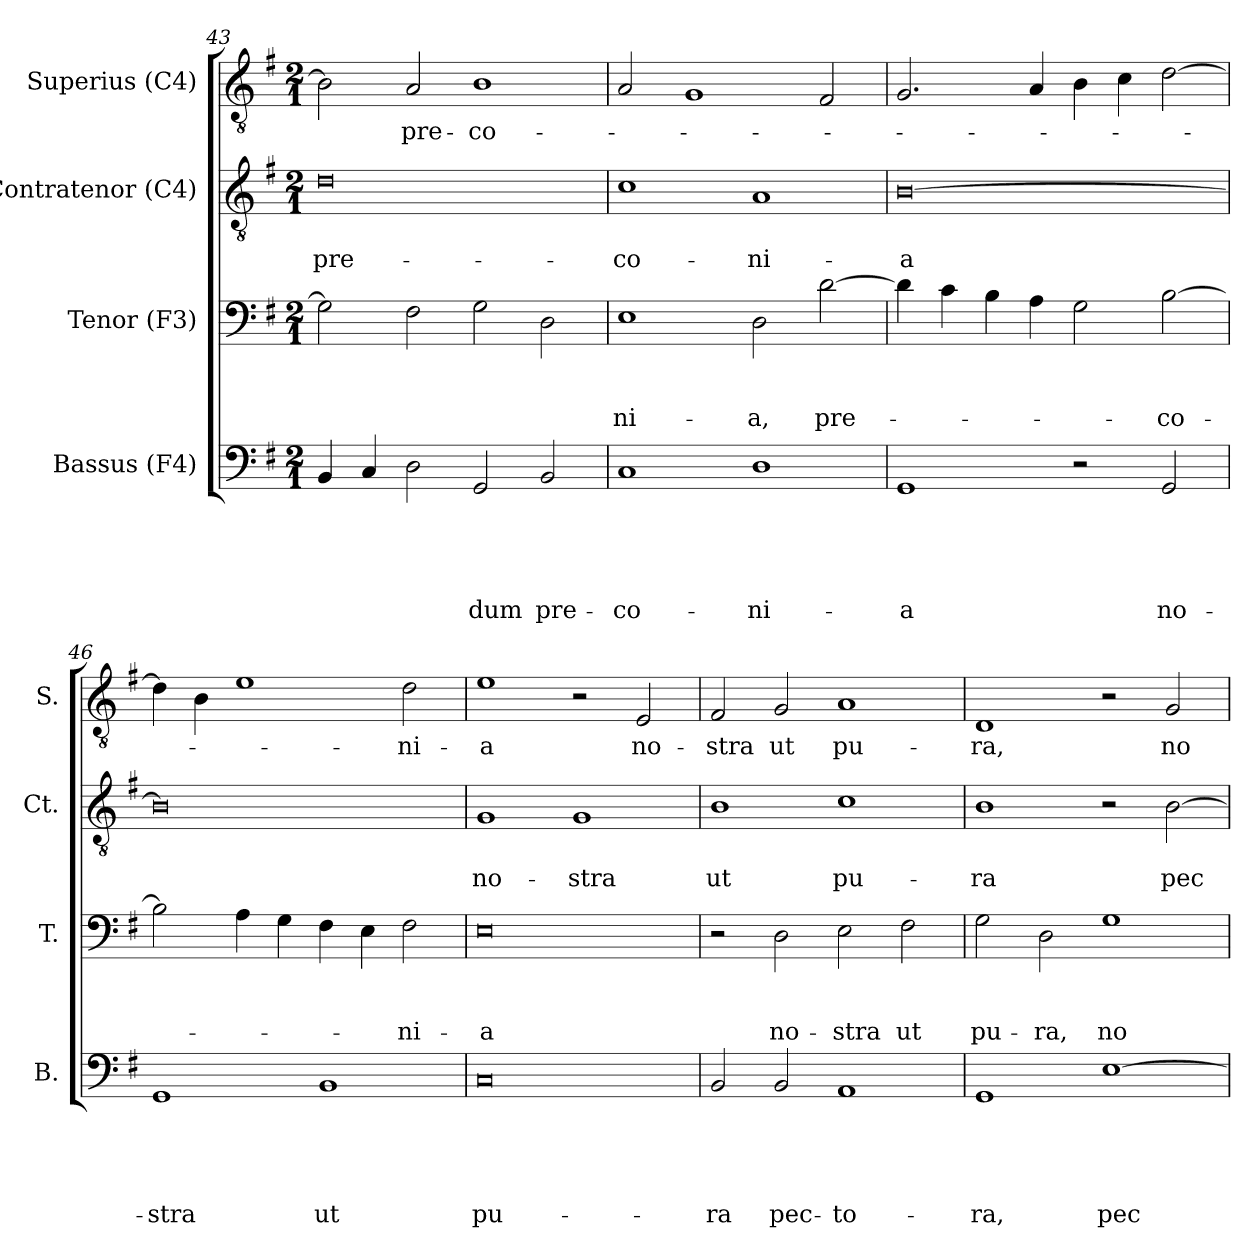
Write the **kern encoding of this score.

**kern	**text	**text	**text	**text	**text	**kern	**text	**text	**text	**kern	**text	**text	**kern	**text
*part4	*part4	*part4	*part4	*part4	*part4	*part3	*part3	*part3	*part3	*part2	*part2	*part2	*part1	*part1
*staff4	*staff4	*staff4	*staff4	*staff4	*staff4	*staff3	*staff3	*staff3	*staff3	*staff2	*staff2	*staff2	*staff1	*staff1
*I"Bassus (F4)	*	*	*	*	*	*I"Tenor (F3)	*	*	*	*I"Contratenor (C4)	*	*	*I"Superius (C4)	*
*I'B.	*	*	*	*	*	*I'T.	*	*	*	*I'Ct.	*	*	*I'S.	*
*clefF4	*	*	*	*	*	*clefF4	*	*	*	*clefGv2	*	*	*clefGv2	*
*k[f#]	*	*	*	*	*	*k[f#]	*	*	*	*k[f#]	*	*	*k[f#]	*
*G:	*	*	*	*	*	*G:	*	*	*	*G:	*	*	*G:	*
*M2/1	*	*	*	*	*	*M2/1	*	*	*	*M2/1	*	*	*M2/1	*
=43	=43	=43	=43	=43	=43	=43	=43	=43	=43	=43	=43	=43	=43	=43
!	!	!	!	!	!	!	!	!	!	!	!	!LO:LY:b:rj	!	!
4BB/	.	.	.	.	.	2G\]	.	.	.	0d	.	pre-	2B\]	.
4C/	.	.	.	.	.	.	.	.	.	.	.	.	.	.
!	!	!	!	!	!	!	!	!	!	!	!	!	!	!LO:LY:b
2D\	.	.	.	.	.	2F#\	.	.	.	.	.	.	2A/	pre-
!	!	!	!	!	!LO:LY:b	!	!	!	!	!	!	!	!	!LO:LY:b
2GG/	.	.	.	.	-dum	2G\	.	.	.	.	.	.	1B	-co-
!	!	!	!	!	!LO:LY:b	!	!	!	!	!	!	!	!	!
2BB/	.	.	.	.	pre-	2D\	.	.	.	.	.	.	.	.
=44	=44	=44	=44	=44	=44	=44	=44	=44	=44	=44	=44	=44	=44	=44
!	!	!	!	!	!LO:LY:b	!	!	!	!LO:LY:b	!	!	!LO:LY:b	!	!
1C	.	.	.	.	-co-	1E	.	.	-ni-	1c	.	-co-	2A/	.
.	.	.	.	.	.	.	.	.	.	.	.	.	1G	.
!	!	!	!	!	!LO:LY:b	!	!	!	!LO:LY:b	!	!	!LO:LY:b	!	!
1D	.	.	.	.	-ni-	2D\	.	.	-a,	1A	.	-ni-	.	.
!	!	!	!	!	!	!	!	!	!LO:LY:b	!	!	!	!	!
.	.	.	.	.	.	[<2d\	.	.	pre-	.	.	.	2F#/	.
!!LO:LB:g=z
=45	=45	=45	=45	=45	=45	=45	=45	=45	=45	=45	=45	=45	=45	=45
!	!	!	!	!	!LO:LY:b:rj	!	!	!	!	!	!	!LO:LY:b:rj	!	!
1GG	.	.	.	.	-a	4d\]	.	.	.	[>0B	.	-a	2.G/	.
.	.	.	.	.	.	4c\	.	.	.	.	.	.	.	.
.	.	.	.	.	.	4B\	.	.	.	.	.	.	.	.
.	.	.	.	.	.	4A\	.	.	.	.	.	.	4A/	.
2r	.	.	.	.	.	2G\	.	.	.	.	.	.	4B\	.
.	.	.	.	.	.	.	.	.	.	.	.	.	4c\	.
!	!	!	!	!	!LO:LY:b	!	!	!	!LO:LY:b	!	!	!	!	!
2GG/	.	.	.	.	no-	[>2B\	.	.	-co-	.	.	.	[>2d\	.
=46	=46	=46	=46	=46	=46	=46	=46	=46	=46	=46	=46	=46	=46	=46
!	!	!	!	!	!LO:LY:b	!	!	!	!	!	!	!	!	!
1GG	.	.	.	.	-stra	2B\]	.	.	.	0B]	.	.	4d\]	.
.	.	.	.	.	.	.	.	.	.	.	.	.	4B\	.
.	.	.	.	.	.	4A\	.	.	.	.	.	.	1e	.
.	.	.	.	.	.	4G\	.	.	.	.	.	.	.	.
!	!	!	!	!	!LO:LY:b	!	!	!	!	!	!	!	!	!
1BB	.	.	.	.	ut	4F#\	.	.	.	.	.	.	.	.
.	.	.	.	.	.	4E\	.	.	.	.	.	.	.	.
!	!	!	!	!	!	!	!	!	!LO:LY:b	!	!	!	!	!LO:LY:b
.	.	.	.	.	.	2F#\	.	.	-ni-	.	.	.	2d\	-ni-
=47	=47	=47	=47	=47	=47	=47	=47	=47	=47	=47	=47	=47	=47	=47
!	!	!	!	!	!LO:LY:b:rj	!	!	!	!LO:LY:b:rj	!	!	!LO:LY:b	!	!LO:LY:b:rj
0C	.	.	.	.	pu-	0E	.	.	-a	1G	.	no-	1e	-a
!	!	!	!	!	!	!	!	!	!	!	!	!LO:LY:b	!	!
.	.	.	.	.	.	.	.	.	.	1G	.	-stra	2r	.
!	!	!	!	!	!	!	!	!	!	!	!	!	!	!LO:LY:b
.	.	.	.	.	.	.	.	.	.	.	.	.	2E/	no-
=48	=48	=48	=48	=48	=48	=48	=48	=48	=48	=48	=48	=48	=48	=48
!	!	!	!	!	!LO:LY:b	!	!	!	!	!	!	!LO:LY:b	!	!LO:LY:b
2BB/	.	.	.	.	-ra	2r	.	.	.	1B	.	ut	2F#/	-stra
!	!	!	!	!	!LO:LY:b	!	!	!	!LO:LY:b	!	!	!	!	!LO:LY:b
2BB/	.	.	.	.	pec-	2D\	.	.	no-	.	.	.	2G/	ut
!	!	!	!	!	!LO:LY:b	!	!	!	!LO:LY:b	!	!	!LO:LY:b	!	!LO:LY:b
1AA	.	.	.	.	-to-	2E\	.	.	-stra	1c	.	pu-	1A	pu-
!	!	!	!	!	!	!	!	!	!LO:LY:b	!	!	!	!	!
.	.	.	.	.	.	2F#\	.	.	ut	.	.	.	.	.
!!LO:LB:g=z
=49	=49	=49	=49	=49	=49	=49	=49	=49	=49	=49	=49	=49	=49	=49
!	!	!	!	!	!LO:LY:b	!	!	!	!LO:LY:b	!	!	!LO:LY:b	!	!LO:LY:b
1GG	.	.	.	.	-ra,	2G\	.	.	pu-	1B	.	-ra	1D	-ra,
!	!	!	!	!	!	!	!	!	!LO:LY:b	!	!	!	!	!
.	.	.	.	.	.	2D\	.	.	-ra,	.	.	.	.	.
!	!	!	!	!	!LO:LY:b	!	!	!	!LO:LY:b	!	!	!	!	!
[>1E	.	.	.	.	pec-	1G	.	.	no-	2r	.	.	2r	.
!	!	!	!	!	!	!	!	!	!	!	!	!LO:LY:b	!	!LO:LY:b
.	.	.	.	.	.	.	.	.	.	[>2B\	.	pec-	2G/	no-
=	=	=	=	=	=	=	=	=	=	=	=	=	=	=
*-	*-	*-	*-	*-	*-	*-	*-	*-	*-	*-	*-	*-	*-	*-
